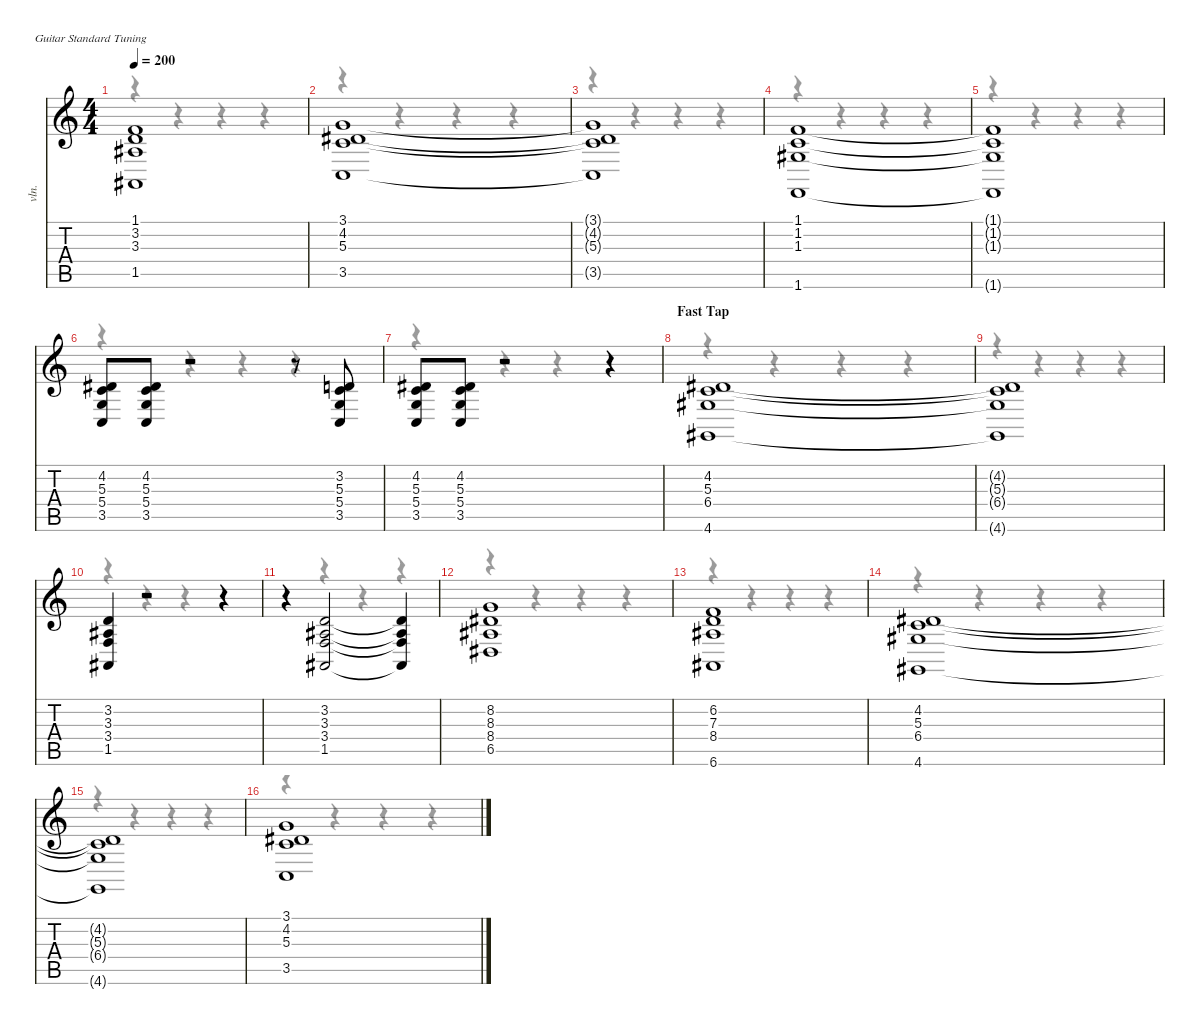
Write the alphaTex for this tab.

\hideDynamics
\bracketExtendMode nobrackets
\otherSystemsTrackNameOrientation horizontal
\track ("Ensemble" "vln.") {instrument stringensemble1}
\staff {score tabs}
\tuning (E4 B3 G3 D3 A2 E2)
\voice
\ts (4 4)
\scale
0.980336
\tempo 200
\accidentals auto
\clef g2
\ottava regular
\simile none
\ks c
(1.1{t} 3.2{t} 3.3{t acc #} 1.5{t acc #}).1{dy f} |
\scale
0.990143 (3.1 4.2{acc #} 5.3 3.5).1 |
\scale
1.04918 (3.1{t} 4.2{t acc #} 5.3{t} 3.5{t}).1 |
\scale
0.980336 (1.1 1.2 1.3{acc #} 1.6).1 |
\scale
0.980336 (1.1{t} 1.2{t} 1.3{t acc #} 1.6{t}).1 |
\scale
0.990143 (4.2{acc #} 5.3 5.4 3.5).8 (4.2{acc #} 5.3 5.4 3.5).8 r.2 r.8 (3.2 5.3 5.4 3.5).8 |
\scale
1.05781 (4.2{acc #} 5.3 5.4 3.5).8 (4.2{acc #} 5.3 5.4 3.5).8 r.2 r.4 |
\section ("" "Fast Tap")
\scale
0.980728 (4.2{acc #} 5.3 6.4{acc #} 4.6{acc #}).1 |
\scale
0.980728 (4.2{t acc #} 5.3{t} 6.4{t acc #} 4.6{t acc #}).1 |
\scale
0.980728 (3.2 3.3{acc #} 3.4 1.5{acc #}).4 r.2 r.4 |
\scale
1.07709 r.4 (3.2 3.3{acc #} 3.4 1.5{acc #}).2 (3.2{t} 3.3{t acc #} 3.4{t} 1.5{t acc #}).4 |
\section ("" "")
\scale
0.980728 (8.2 8.3{acc #} 8.4{acc #} 6.5{acc #}).1 |
\scale
0.980728 (6.2 7.3 8.4{acc #} 6.6{acc #}).1 |
\scale
0.980728 (4.2{acc #} 5.3 6.4{acc #} 4.6{acc #}).1 |
\scale
0.980728 (4.2{t acc #} 5.3{t} 6.4{t acc #} 4.6{t acc #}).1 |
\scale
1.08361 (3.1 4.2{acc #} 5.3 3.5).1
\voice
\clef g2
\ottava regular
\simile none
\ks c
r.4{dy mf} r.4 r.4 r.4 |
r.4 r.4 r.4 r.4 |
r.4 r.4 r.4 r.4 |
r.4 r.4 r.4 r.4 |
r.4 r.4 r.4 r.4 |
r.4 r.4 r.4 r.4 |
r.4 r.4 r.4 r.4 |
r.4 r.4 r.4 r.4 |
r.4 r.4 r.4 r.4 |
r.4 r.4 r.4 r.4 |
r.4 r.4 r.4 r.4 |
r.4 r.4 r.4 r.4 |
r.4 r.4 r.4 r.4 |
r.4 r.4 r.4 r.4 |
r.4 r.4 r.4 r.4 |
r.4 r.4 r.4 r.4
